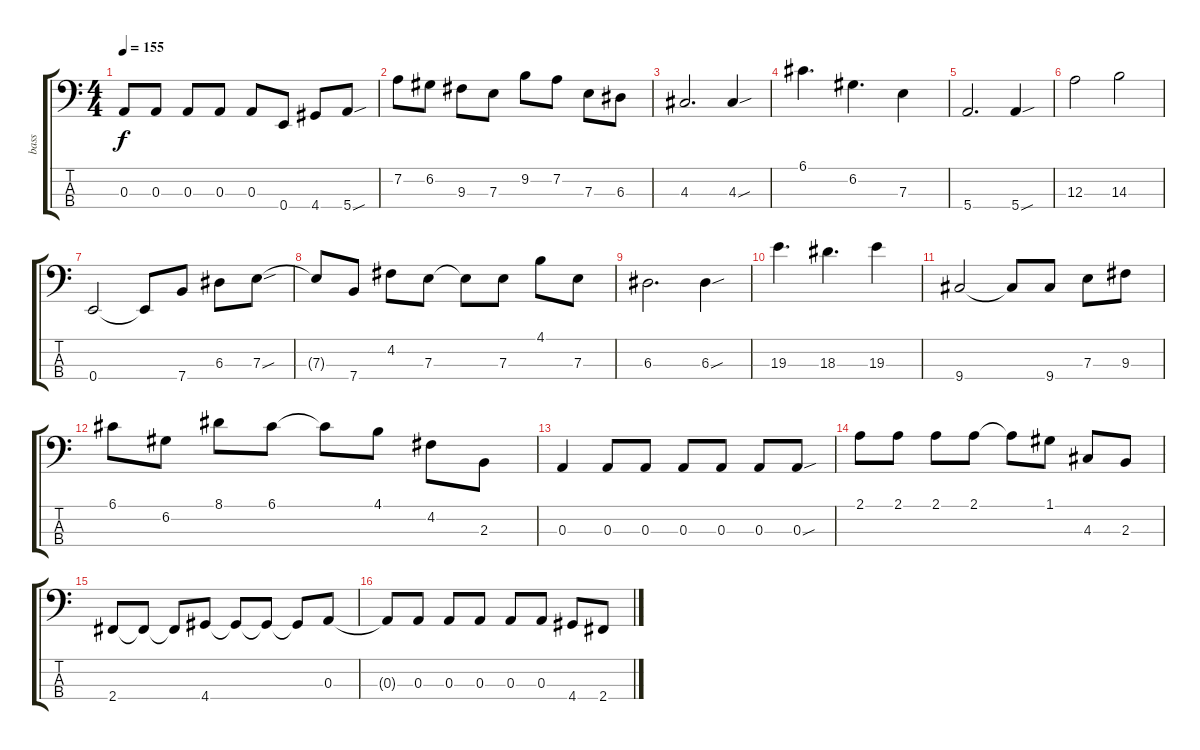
\track ("bass" "bass") {instrument electricbassfinger}
\staff {score tabs}
\tuning (G2 D2 A1 E1) {hide}
\ts (4 4)
\tempo 155
\clef f4
\ks c
0.3.8{dy f} 0.3.8 0.3.8 0.3.8 0.3.8 0.4.8 4.4.8 5.4{sou}.8 |
7.2.8 6.2.8 9.3.8 7.3.8 9.2.8 7.2.8 7.3.8 6.3.8 |
4.3.2{d} 4.3{sou}.4 |
6.1.4{d} 6.2.4{d} 7.3.4 |
5.4.2{d} 5.4{sou}.4 |
12.3.2 14.3.2 |
0.4.2 0.4{t}.8 7.4.8 6.3.8 7.3{sou}.8 |
7.3{t}.8 7.4.8 4.2.8 7.3.8 7.3{t}.8 7.3.8 4.1.8 7.3.8 |
6.3.2{d} 6.3{sou}.4 |
19.3.4{d} 18.3.4{d} 19.3.4 |
9.4.2 9.4{t}.8 9.4.8 7.3.8 9.3.8 |
6.1.8 6.2.8 8.1.8 6.1.8 6.1{t}.8 4.1.8 4.2.8 2.3.8 |
0.3.4 0.3.8 0.3.8 0.3.8 0.3.8 0.3.8 0.3{sou}.8 |
2.1.8 2.1.8 2.1.8 2.1.8 2.1{t}.8 1.1.8 4.3.8 2.3.8 |
2.4.8 2.4{t}.8 2.4{t}.8 4.4.8 4.4{t}.8 4.4{t}.8 4.4{t}.8 0.3.8 |
0.3{t}.8 0.3.8 0.3.8 0.3.8 0.3.8 0.3.8 4.4.8 2.4.8
